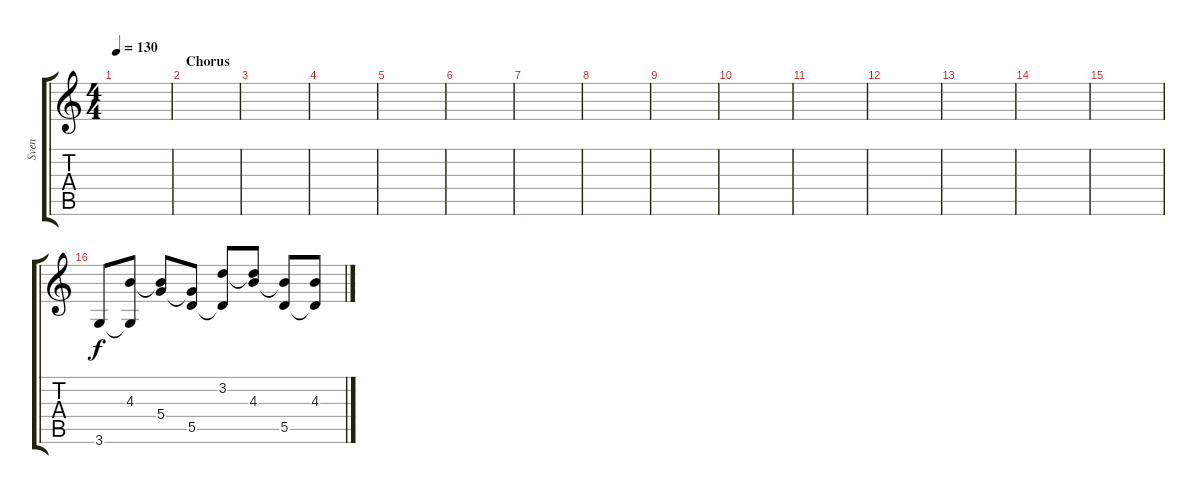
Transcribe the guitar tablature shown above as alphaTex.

\track ("Sven" "Sven") {instrument acousticguitarsteel}
\staff {score tabs}
\tuning (E4 B3 G3 D3 A2 E2) {hide}
\ts (4 4)
\tempo 130
\clef g2
\ks c
|
\section ("" "Chorus")
|
|
|
|
|
|
|
|
|
|
|
|
|
|
3.6.8 (4.3 3.6{t}).8 (4.3{t} 5.4).8 (5.4{t} 5.5).8 (3.2 5.5{t}).8 (3.2{t} 4.3).8 (4.3{t} 5.5).8 (4.3 5.5{t}).8
